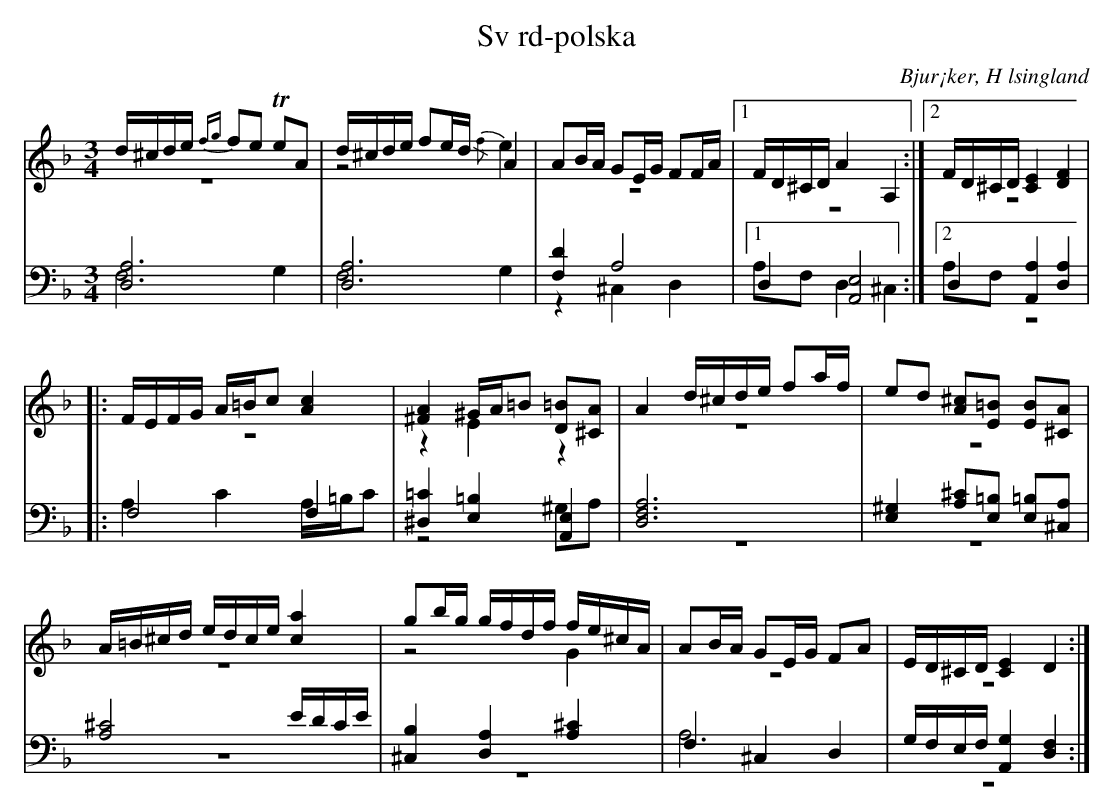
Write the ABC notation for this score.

X:1
T: Sv rd-polska
O: Bjur¡ker, H lsingland
M: 3/4
L: 1/8
K: Dm
V:1
V:2 merge
V:3
V:4 merge
V:1
d/^c/d/e/ {fg}fe TeA|d/^c/d/e/ fe/d/ A2|AB/A/ GE/G/ FF/A/|1 F/D/^C/D/ A2 A,2:|2 F/D/^C/D/ [C2E2] [D2F2]|
|:F/E/F/G/ A/=B/c [A2c2]|[^F2A2] ^G/A/=B [D=B][^CA]|A2 d/^c/d/e/ fa/f/|ed [A^c][E=B] [EB][^CA]|
A/=B/^c/d/ e/d/c/e/ [c2a2]|gb/g/ g/f/d/f/ f/e/^c/A/|AB/A/ GE/G/ FA|E/D/^C/D/ [C2E2] D2:|
V:2
z6|z4 {/f}e2|z6|1 z6:|2 z6|
|:z6|z2 E2 z2|z6|z6|
z6|z4 G2|z6|z6:|
V:3 clef=bass
[D,6A,6]|[D,6A,6]|[F,2D2] A,4|1 D,2 [A,,4E,4]:|2 D,2 [A,,2A,2] [D,2A,2]|
|:F,4 F,2|[^D,2=C2] [E,2=B,2] [A,,2E,2]|[D,6F,6A,6]|[E,2^G,2] [A,^C][E,=B,] [E,=B,][^C,A,]|
[A,4^C4] E/D/C/E/|[^C,2B,2]  [D,2A,2] [A,2^C2]|F,2 ^C,2 D,2|G,/F,/E,/F,/ [A,,2G,2] [D,2F,2]:|
V:4 clef=bass
F,4 G,2|F,4 G,2|z2 ^C,2 D,2|1 A,F, D,2 ^C,2:|2 A,F,  z4|
|:A,2 C2 A,/=B,/C|z4 ^G,A,|z6|z6|
z6|z6|A,6|z6:|
